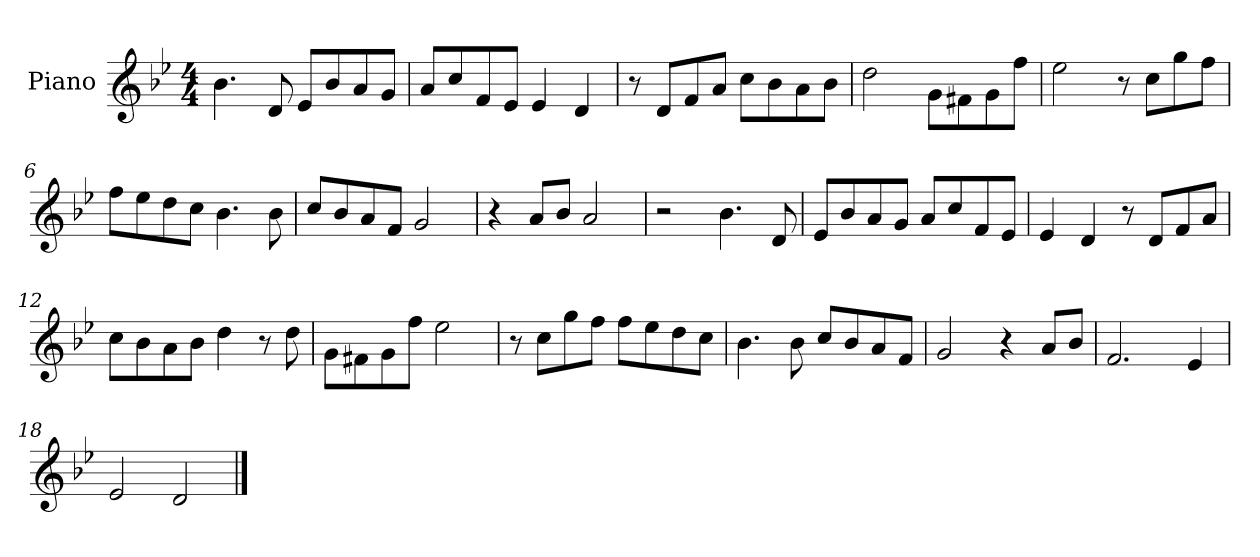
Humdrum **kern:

**kern
*part1
*staff1
*I"Piano
*I'Pno.
*clefG2
*k[b-e-]
*M4/4
=1
4.b-\
8d/
8e-/L
8b-/
8a/
8g/J
=2
8a/L
8cc/
8f/
8e-/J
4e-/
4d/
=3
8r
8d/L
8f/
8a/J
8cc\L
8b-\
8a\
8b-\J
=4
2dd\
8g\L
8f#X\
8g\
8ff\J
!!LO:LB:g=z
=5
2ee-\
8r
8cc\L
8gg\
8ff\J
=6
8ff\L
8ee-\
8dd\
8cc\J
4.b-\
8b-\
=7
8cc/L
8b-/
8a/
8f/J
2g/
=8
4r
8a/L
8b-/J
2a/
!!LO:LB:g=z
=9
2r
4.b-\
8d/
=10
8e-/L
8b-/
8a/
8g/J
8a/L
8cc/
8f/
8e-/J
=11
4e-/
4d/
8r
8d/L
8f/
8a/J
=12
8cc\L
8b-\
8a\
8b-\J
4dd\
8r
8dd\
!!LO:LB:g=z
=13
8g\L
8f#X\
8g\
8ff\J
2ee-\
=14
8r
8cc\L
8gg\
8ff\J
8ff\L
8ee-\
8dd\
8cc\J
=15
4.b-\
8b-\
8cc/L
8b-/
8a/
8f/J
=16
2g/
4r
8a/L
8b-/J
!!LO:LB:g=z
=17
2.f/
4e-/
=18
2e-/
2d/
==
*-
